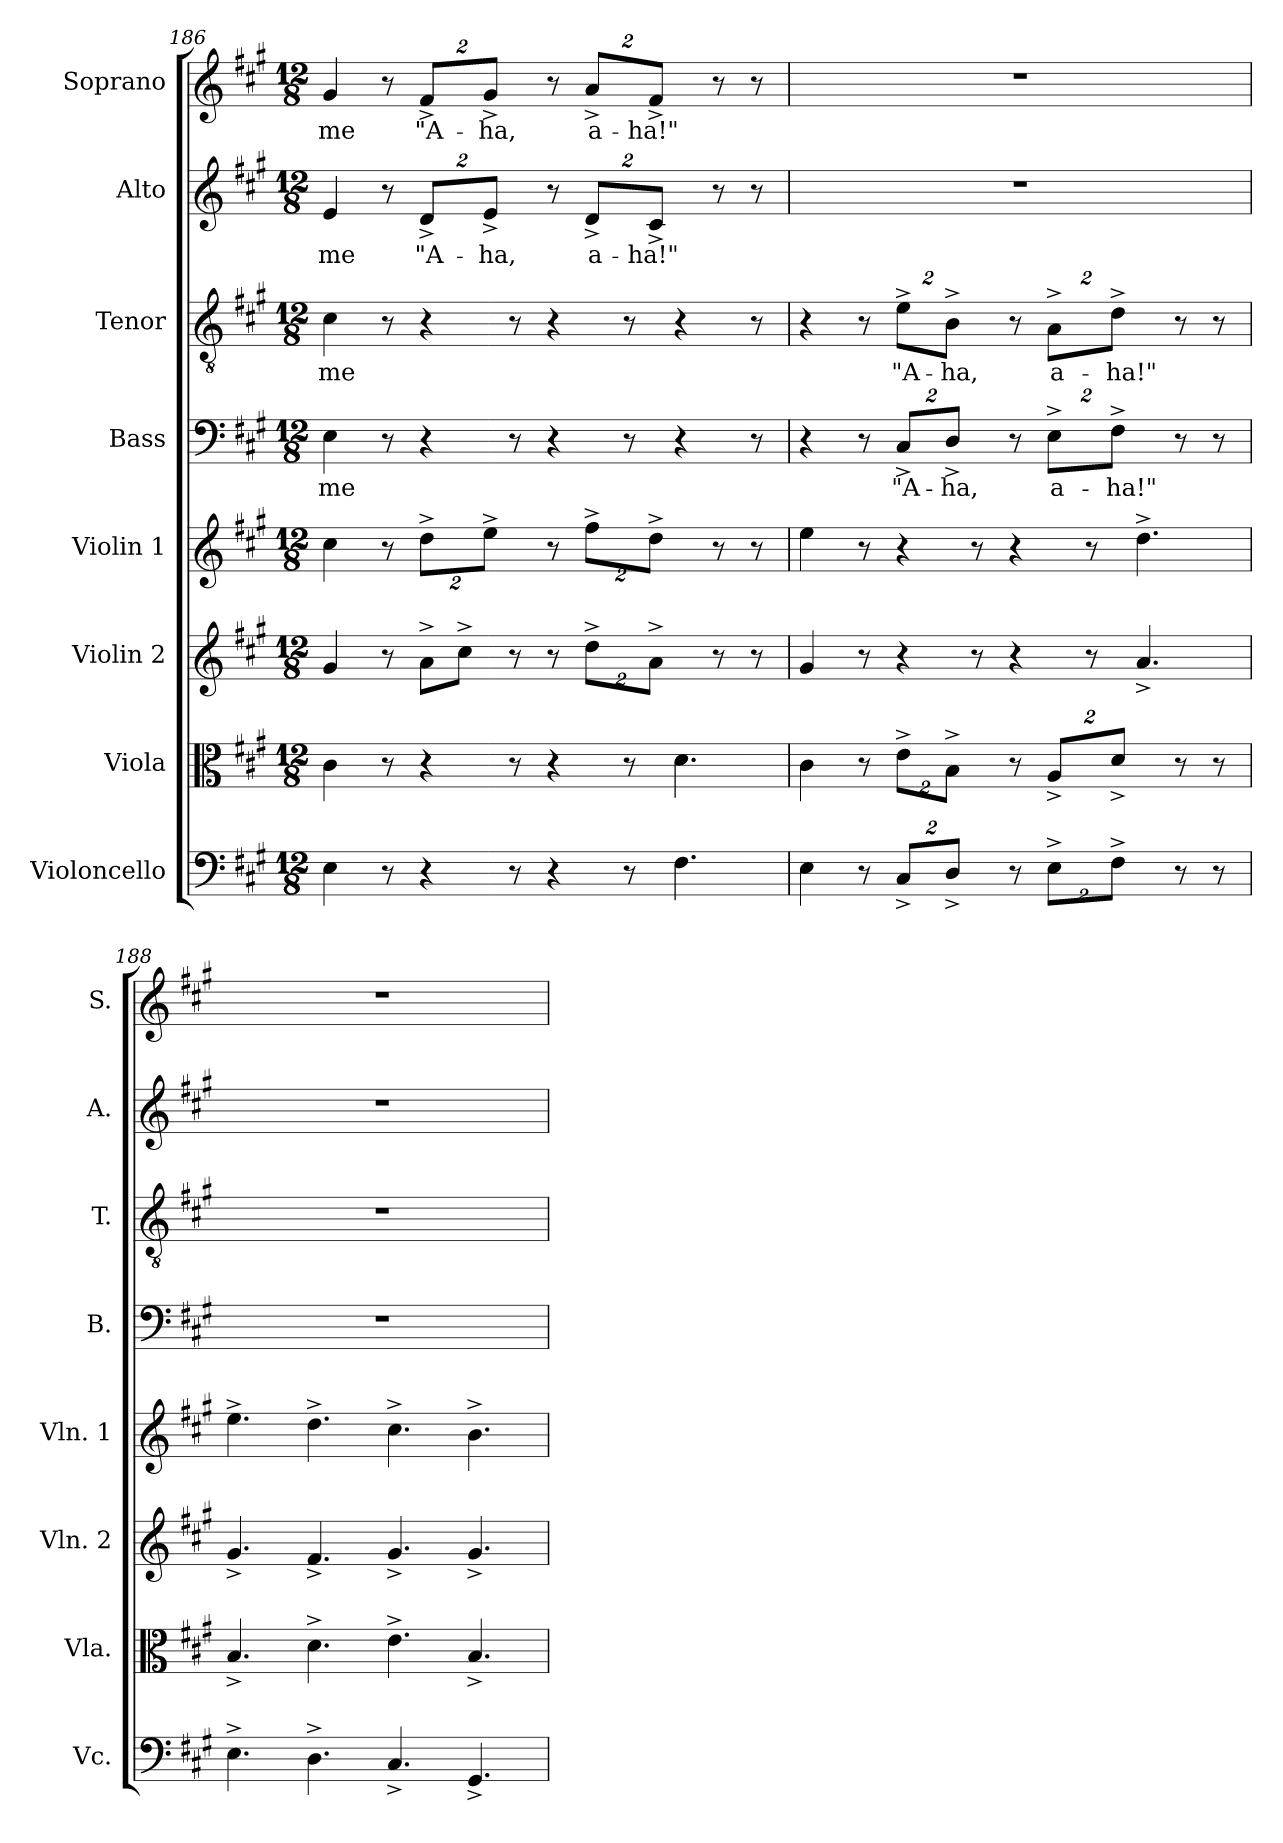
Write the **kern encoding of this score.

**kern	**kern	**kern	**kern	**kern	**text	**kern	**text	**kern	**text	**kern	**text
*part8	*part7	*part6	*part5	*part4	*part4	*part3	*part3	*part2	*part2	*part1	*part1
*staff8	*staff7	*staff6	*staff5	*staff4	*staff4	*staff3	*staff3	*staff2	*staff2	*staff1	*staff1
*I"Violoncello	*I"Viola	*I"Violin 2	*I"Violin 1	*I"Bass	*	*I"Tenor	*	*I"Alto	*	*I"Soprano	*
*I'Vc.	*I'Vla.	*I'Vln. 2	*I'Vln. 1	*I'B.	*	*I'T.	*	*I'A.	*	*I'S.	*
*clefF4	*clefC3	*clefG2	*clefG2	*clefF4	*	*clefGv2	*	*clefG2	*	*clefG2	*
*k[f#c#g#]	*k[f#c#g#]	*k[f#c#g#]	*k[f#c#g#]	*k[f#c#g#]	*	*k[f#c#g#]	*	*k[f#c#g#]	*	*k[f#c#g#]	*
*M12/8	*M12/8	*M12/8	*M12/8	*M12/8	*	*M12/8	*	*M12/8	*	*M12/8	*
=186	=186	=186	=186	=186	=186	=186	=186	=186	=186	=186	=186
4E\	4c#\	4g#/	4cc#\	4E\	me	4c#\	me	4e/	me	4g#/	me
8r	8r	8r	8r	8r	.	8r	.	8r	.	8r	.
*	*	*	*Xbrackettup	*	*	*	*	*Xbrackettup	*	*Xbrackettup	*
4r	4r	8a^\L	16%3dd^\L	4r	.	4r	.	16%3d^/L	"A-	16%3f#^/L	"A-
.	.	8cc#^\J	.	.	.	.	.	.	.	.	.
.	.	.	16%3ee^\J	.	.	.	.	16%3e^/J	-ha,	16%3g#^/J	-ha,
8r	8r	8r	.	8r	.	8r	.	.	.	.	.
4r	4r	8r	8r	4r	.	4r	.	8r	.	8r	.
*	*	*Xbrackettup	*	*	*	*	*	*	*	*	*
.	.	16%3dd^\L	16%3ff#^\L	.	.	.	.	16%3d^/L	a-	16%3a^/L	a-
8r	8r	.	.	8r	.	8r	.	.	.	.	.
.	.	16%3a^\J	16%3dd^\J	.	.	.	.	16%3c#^/J	-ha!"	16%3f#^/J	-ha!"
4.F#\	4.d\	.	.	4r	.	4r	.	.	.	.	.
.	.	8r	8r	.	.	.	.	8r	.	8r	.
.	.	8r	8r	8r	.	8r	.	8r	.	8r	.
!!LO:PB:g=z
=187	=187	=187	=187	=187	=187	=187	=187	=187	=187	=187	=187
4E\	4c#\	4g#/	4ee\	4r	.	4r	.	1.r	.	1.r	.
8r	8r	8r	8r	8r	.	8r	.	.	.	.	.
*Xbrackettup	*Xbrackettup	*	*	*Xbrackettup	*	*Xbrackettup	*	*	*	*	*
16%3C#^/L	16%3e^\L	4r	4r	16%3C#^/L	"A-	16%3e^\L	"A-	.	.	.	.
16%3D^/J	16%3B^\J	.	.	16%3D^/J	-ha,	16%3B^\J	-ha,	.	.	.	.
.	.	8r	8r	.	.	.	.	.	.	.	.
8r	8r	4r	4r	8r	.	8r	.	.	.	.	.
16%3E^\L	16%3A^/L	.	.	16%3E^\L	a-	16%3A^\L	a-	.	.	.	.
.	.	8r	8r	.	.	.	.	.	.	.	.
16%3F#^\J	16%3d^/J	.	.	16%3F#^\J	-ha!"	16%3d^\J	-ha!"	.	.	.	.
.	.	4.a^/	4.dd^\	.	.	.	.	.	.	.	.
8r	8r	.	.	8r	.	8r	.	.	.	.	.
8r	8r	.	.	8r	.	8r	.	.	.	.	.
=188	=188	=188	=188	=188	=188	=188	=188	=188	=188	=188	=188
4.E^\	4.B^/	4.g#^/	4.ee^\	1.r	.	1.r	.	1.r	.	1.r	.
4.D^\	4.d^\	4.f#^/	4.dd^\	.	.	.	.	.	.	.	.
4.C#^/	4.e^\	4.g#^/	4.cc#^\	.	.	.	.	.	.	.	.
4.GG#^/	4.B^/	4.g#^/	4.b^\	.	.	.	.	.	.	.	.
=	=	=	=	=	=	=	=	=	=	=	=
*-	*-	*-	*-	*-	*-	*-	*-	*-	*-	*-	*-
